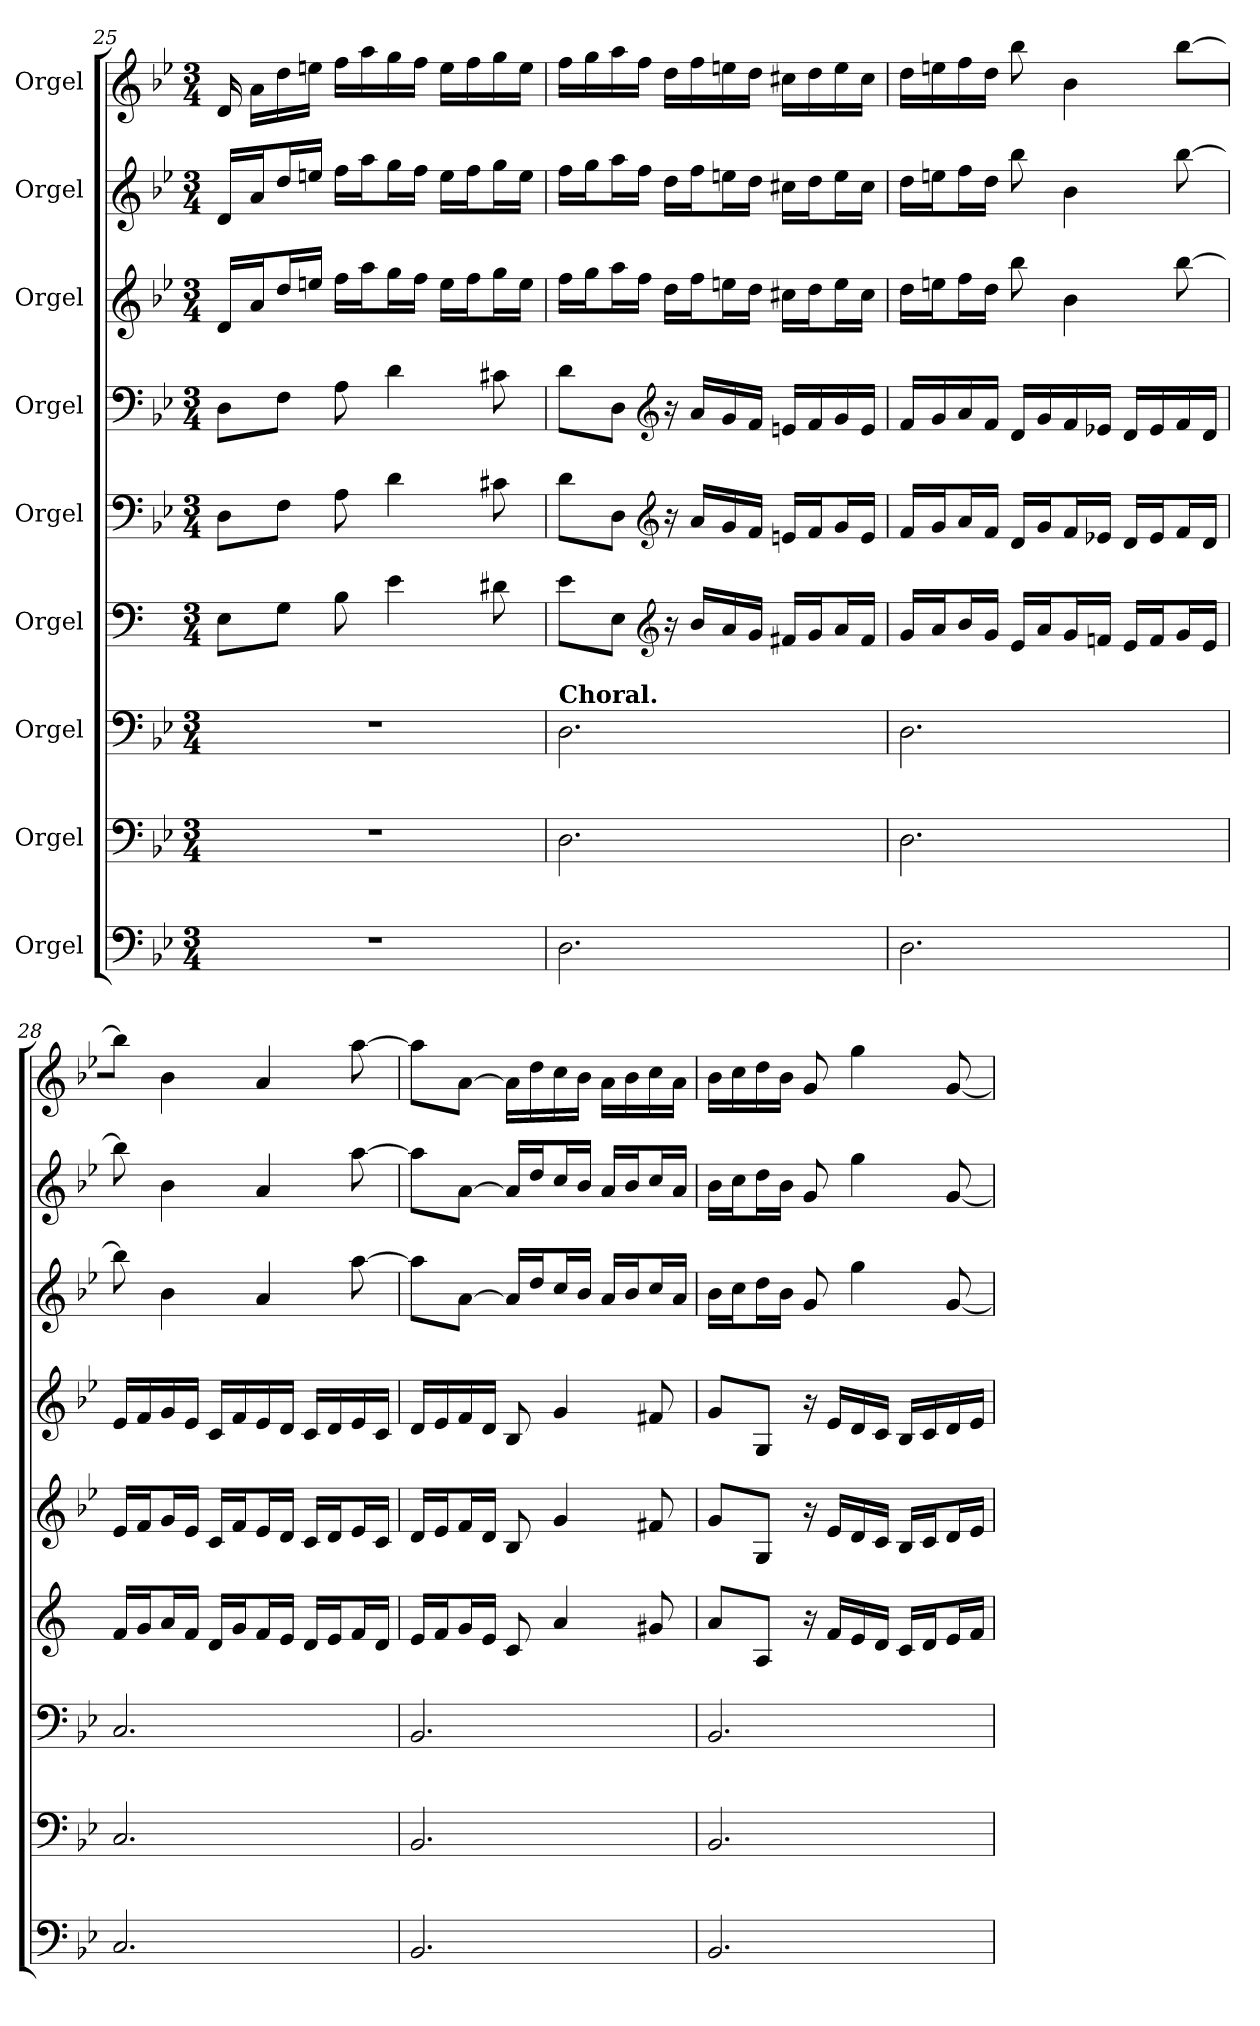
**kern	**kern	**kern	**kern	**kern	**kern	**kern	**kern	**kern
*part9	*part8	*part7	*part6	*part5	*part4	*part3	*part2	*part1
*staff9	*staff8	*staff7	*staff6	*staff5	*staff4	*staff3	*staff2	*staff1
*I"Orgel	*I"Orgel	*I"Orgel	*I"Orgel	*I"Orgel	*I"Orgel	*I"Orgel	*I"Orgel	*I"Orgel
!!LO:PB:g=z
*clefF4	*clefF4	*clefF4	*clefF4	*clefF4	*clefF4	*clefG2	*clefG2	*clefG2
*	*	*	*ITrd1c2	*	*	*	*	*
*k[b-e-]	*k[b-e-]	*k[b-e-]	*k[b-e-]	*k[b-e-]	*k[b-e-]	*k[b-e-]	*k[b-e-]	*k[b-e-]
*M3/4	*M3/4	*M3/4	*M3/4	*M3/4	*M3/4	*M3/4	*M3/4	*M3/4
*MM62	*MM62	*MM62	*MM62	*MM62	*MM62	*MM62	*MM62	*MM62
=25	=25	=25	=25	=25	=25	=25	=25	=25
2.r	2.r	2.r	8D\L	8D\L	8D\L	16d/LL	16d/LL	16d/
*	*	*	*	*	*	*	*	*MM72
.	.	.	.	.	.	16a/J	16a/J	16a\LL
.	.	.	8F\J	8F\J	8F\J	16dd/L	16dd/L	16dd\
.	.	.	.	.	.	16een/JJ	16een/JJ	16een\JJ
.	.	.	8A\	8A\	8A\	16ff\LL	16ff\LL	16ff\LL
.	.	.	.	.	.	16aa\J	16aa\J	16aa\
.	.	.	4d\	4d\	4d\	16gg\L	16gg\L	16gg\
.	.	.	.	.	.	16ff\JJ	16ff\JJ	16ff\JJ
.	.	.	.	.	.	16ee\LL	16ee\LL	16ee\LL
.	.	.	.	.	.	16ff\J	16ff\J	16ff\
.	.	.	8c#X\	8c#X\	8c#X\	16gg\L	16gg\L	16gg\
.	.	.	.	.	.	16ee\JJ	16ee\JJ	16ee\JJ
=26	=26	=26	=26	=26	=26	=26	=26	=26
!	!	!LO:TX:a:B:t=Choral.	!	!	!	!	!	!
2.D\	2.D\	2.D\	8d\L	8d\L	8d\L	16ff\LL	16ff\LL	16ff\LL
.	.	.	.	.	.	16gg\J	16gg\J	16gg\
.	.	.	8D\J	8D\J	8D\J	16aa\L	16aa\L	16aa\
.	.	.	.	.	.	16ff\JJ	16ff\JJ	16ff\JJ
*	*	*	*clefG2	*clefG2	*clefG2	*	*	*
.	.	.	16r	16r	16r	16dd\LL	16dd\LL	16dd\LL
.	.	.	16a/LL	16a/LL	16a/LL	16ff\J	16ff\J	16ff\
.	.	.	16g/	16g/	16g/	16een\L	16een\L	16een\
.	.	.	16f/JJ	16f/JJ	16f/JJ	16dd\JJ	16dd\JJ	16dd\JJ
.	.	.	16en/LL	16en/LL	16en/LL	16cc#X\LL	16cc#X\LL	16cc#X\LL
.	.	.	16f/J	16f/J	16f/	16dd\J	16dd\J	16dd\
.	.	.	16g/L	16g/L	16g/	16ee\L	16ee\L	16ee\
.	.	.	16e/JJ	16e/JJ	16e/JJ	16cc#\JJ	16cc#\JJ	16cc#\JJ
=27	=27	=27	=27	=27	=27	=27	=27	=27
2.D\	2.D\	2.D\	16f/LL	16f/LL	16f/LL	16dd\LL	16dd\LL	16dd\LL
.	.	.	16g/J	16g/J	16g/	16een\J	16een\J	16een\
.	.	.	16a/L	16a/L	16a/	16ff\L	16ff\L	16ff\
.	.	.	16f/JJ	16f/JJ	16f/JJ	16dd\JJ	16dd\JJ	16dd\JJ
.	.	.	16d/LL	16d/LL	16d/LL	8bb-\	8bb-\	8bb-\
.	.	.	16g/J	16g/J	16g/	.	.	.
.	.	.	16f/L	16f/L	16f/	4b-\	4b-\	4b-\
.	.	.	16e-X/JJ	16e-X/JJ	16e-X/JJ	.	.	.
.	.	.	16d/LL	16d/LL	16d/LL	.	.	.
.	.	.	16e-/J	16e-/J	16e-/	.	.	.
.	.	.	16f/L	16f/L	16f/	[8bb-\	[8bb-\	[8bb-\L
.	.	.	16d/JJ	16d/JJ	16d/JJ	.	.	.
=28	=28	=28	=28	=28	=28	=28	=28	=28
2.C/	2.C/	2.C/	16e-/LL	16e-/LL	16e-/LL	8bb-\]	8bb-\]	8bb-\J]
.	.	.	16f/J	16f/J	16f/	.	.	.
.	.	.	16g/L	16g/L	16g/	4b-\	4b-\	4b-\
.	.	.	16e-/JJ	16e-/JJ	16e-/JJ	.	.	.
.	.	.	16c/LL	16c/LL	16c/LL	.	.	.
.	.	.	16f/J	16f/J	16f/	.	.	.
.	.	.	16e-/L	16e-/L	16e-/	4a/	4a/	4a/
.	.	.	16d/JJ	16d/JJ	16d/JJ	.	.	.
.	.	.	16c/LL	16c/LL	16c/LL	.	.	.
.	.	.	16d/J	16d/J	16d/	.	.	.
.	.	.	16e-/L	16e-/L	16e-/	[8aa\	[8aa\	[8aa\
.	.	.	16c/JJ	16c/JJ	16c/JJ	.	.	.
!!LO:LB:g=z
=29	=29	=29	=29	=29	=29	=29	=29	=29
2.BB-/	2.BB-/	2.BB-/	16d/LL	16d/LL	16d/LL	8aa\L]	8aa\L]	8aa\L]
.	.	.	16e-/J	16e-/J	16e-/	.	.	.
.	.	.	16f/L	16f/L	16f/	[8a\J	[8a\J	[8a\J
.	.	.	16d/JJ	16d/JJ	16d/JJ	.	.	.
.	.	.	8B-/	8B-/	8B-/	16a/LL]	16a/LL]	16a\LL]
.	.	.	.	.	.	16dd/J	16dd/J	16dd\
.	.	.	4g/	4g/	4g/	16cc/L	16cc/L	16cc\
.	.	.	.	.	.	16b-/JJ	16b-/JJ	16b-\JJ
.	.	.	.	.	.	16a/LL	16a/LL	16a\LL
.	.	.	.	.	.	16b-/J	16b-/J	16b-\
.	.	.	8f#X/	8f#X/	8f#X/	16cc/L	16cc/L	16cc\
.	.	.	.	.	.	16a/JJ	16a/JJ	16a\JJ
=30	=30	=30	=30	=30	=30	=30	=30	=30
2.BB-/	2.BB-/	2.BB-/	8g/L	8g/L	8g/L	16b-\LL	16b-\LL	16b-\LL
.	.	.	.	.	.	16cc\J	16cc\J	16cc\
.	.	.	8G/J	8G/J	8G/J	16dd\L	16dd\L	16dd\
.	.	.	.	.	.	16b-\JJ	16b-\JJ	16b-\JJ
.	.	.	16r	16r	16r	8g/	8g/	8g/
.	.	.	16e-/LL	16e-/LL	16e-/LL	.	.	.
.	.	.	16d/	16d/	16d/	4gg\	4gg\	4gg\
.	.	.	16c/JJ	16c/JJ	16c/JJ	.	.	.
.	.	.	16B-/LL	16B-/LL	16B-/LL	.	.	.
.	.	.	16c/J	16c/J	16c/	.	.	.
.	.	.	16d/L	16d/L	16d/	[8g/	[8g/	[8g/
.	.	.	16e-/JJ	16e-/JJ	16e-/JJ	.	.	.
=	=	=	=	=	=	=	=	=
*-	*-	*-	*-	*-	*-	*-	*-	*-
